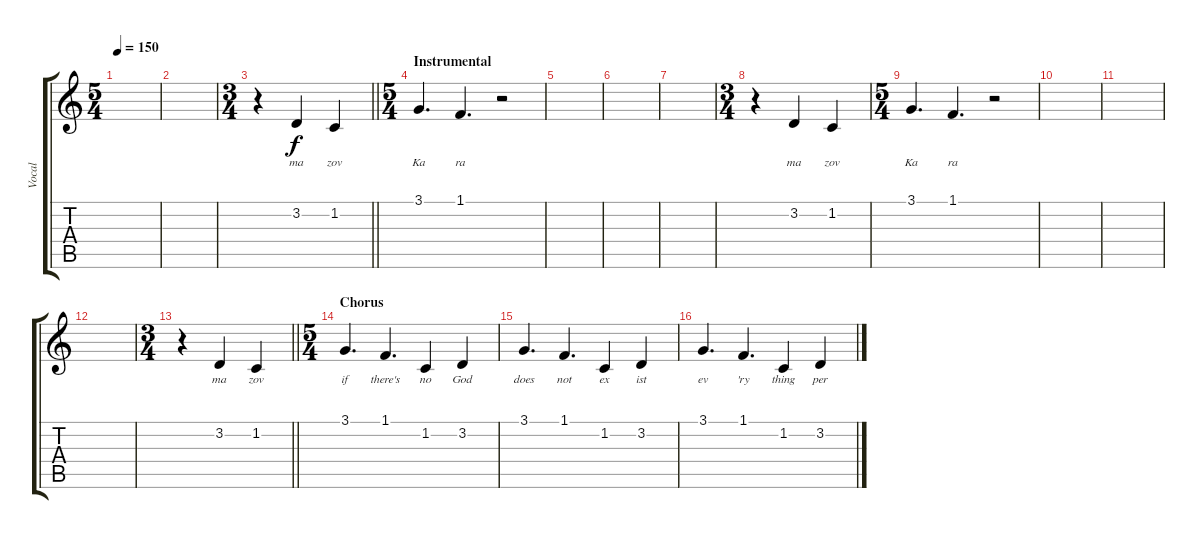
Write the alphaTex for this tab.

\track ("Vocal" "Vocal") {instrument acousticgrandpiano}
\staff {score tabs}
\tuning (E4 B3 G3 D3 A2 E2) {hide}
\ts (5 4)
\tempo 150
\clef g2
\ks c
|
|
\ts (3 4)
\barLineRight lightlight
r.4 3.2.4{lyrics (0 "ma") lyrics (1 "") lyrics (2 "") lyrics (3 "") lyrics (4 "")} 1.2.4{lyrics (0 "zov") lyrics (1 "") lyrics (2 "") lyrics (3 "") lyrics (4 "")} |
\ts (5 4)
\section ("" "Instrumental")
3.1.4{d lyrics (0 "Ka") lyrics (1 "") lyrics (2 "") lyrics (3 "") lyrics (4 "")} 1.1.4{d lyrics (0 "ra") lyrics (1 "") lyrics (2 "") lyrics (3 "") lyrics (4 "")} r.2 |
|
|
|
\ts (3 4)
r.4 3.2.4{lyrics (0 "ma") lyrics (1 "") lyrics (2 "") lyrics (3 "") lyrics (4 "")} 1.2.4{lyrics (0 "zov") lyrics (1 "") lyrics (2 "") lyrics (3 "") lyrics (4 "")} |
\ts (5 4)
3.1.4{d lyrics (0 "Ka") lyrics (1 "") lyrics (2 "") lyrics (3 "") lyrics (4 "")} 1.1.4{d lyrics (0 "ra") lyrics (1 "") lyrics (2 "") lyrics (3 "") lyrics (4 "")} r.2 |
|
|
|
\ts (3 4)
\barLineRight lightlight
r.4 3.2.4{lyrics (0 "ma") lyrics (1 "") lyrics (2 "") lyrics (3 "") lyrics (4 "")} 1.2.4{lyrics (0 "zov") lyrics (1 "") lyrics (2 "") lyrics (3 "") lyrics (4 "")} |
\ts (5 4)
\section ("" "Chorus")
3.1.4{d lyrics (0 "if") lyrics (1 "") lyrics (2 "") lyrics (3 "") lyrics (4 "")} 1.1.4{d lyrics (0 "there's") lyrics (1 "") lyrics (2 "") lyrics (3 "") lyrics (4 "")} 1.2.4{lyrics (0 "no") lyrics (1 "") lyrics (2 "") lyrics (3 "") lyrics (4 "")} 3.2.4{lyrics (0 "God") lyrics (1 "") lyrics (2 "") lyrics (3 "") lyrics (4 "")} |
3.1.4{d lyrics (0 "does") lyrics (1 "") lyrics (2 "") lyrics (3 "") lyrics (4 "")} 1.1.4{d lyrics (0 "not") lyrics (1 "") lyrics (2 "") lyrics (3 "") lyrics (4 "")} 1.2.4{lyrics (0 "ex") lyrics (1 "") lyrics (2 "") lyrics (3 "") lyrics (4 "")} 3.2.4{lyrics (0 "ist") lyrics (1 "") lyrics (2 "") lyrics (3 "") lyrics (4 "")} |
3.1.4{d lyrics (0 "ev") lyrics (1 "") lyrics (2 "") lyrics (3 "") lyrics (4 "")} 1.1.4{d lyrics (0 "'ry") lyrics (1 "") lyrics (2 "") lyrics (3 "") lyrics (4 "")} 1.2.4{lyrics (0 "thing") lyrics (1 "") lyrics (2 "") lyrics (3 "") lyrics (4 "")} 3.2.4{lyrics (0 "per") lyrics (1 "") lyrics (2 "") lyrics (3 "") lyrics (4 "")}
